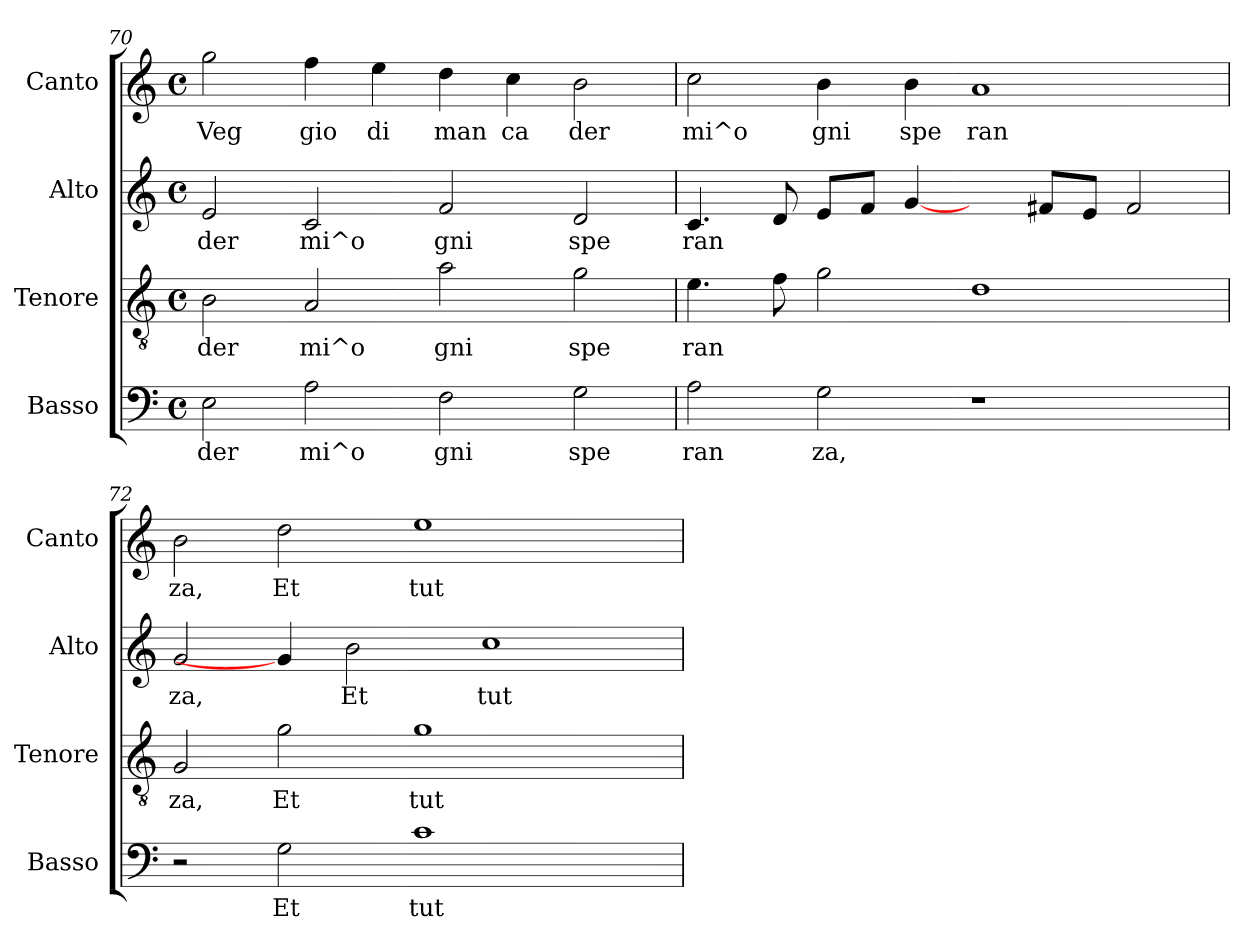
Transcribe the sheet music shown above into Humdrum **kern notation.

**kern	**text	**kern	**text	**kern	**text	**kern	**text
*part4	*part4	*part3	*part3	*part2	*part2	*part1	*part1
*staff4	*staff4	*staff3	*staff3	*staff2	*staff2	*staff1	*staff1
*I"Basso	*	*I"Tenore	*	*I"Alto	*	*I"Canto	*
*I'Basso	*	*I'Tenore	*	*I'Alto	*	*I'Canto	*
*clefF4	*	*clefGv2	*	*clefG2	*	*clefG2	*
*k[]	*	*k[]	*	*k[]	*	*k[]	*
*C:	*	*C:	*	*C:	*	*C:	*
*M4/4	*	*M4/4	*	*M4/4	*	*M4/4	*
*met(c)	*	*met(c)	*	*met(c)	*	*met(c)	*
=70	=70	=70	=70	=70	=70	=70	=70
!	!LO:LY:b:cj	!	!LO:LY:b:cj	!	!LO:LY:b:cj	!	!LO:LY:b:cj
2E\	der	2B\	der	2e/	der	2gg\	Veg
!	!LO:LY:b:cj	!	!LO:LY:b:cj	!	!LO:LY:b:cj	!	!LO:LY:b:cj
2A\	mi^o	2A/	mi^o	2c/	mi^o	4ff\	gio
!	!	!	!	!	!	!	!LO:LY:b:cj
.	.	.	.	.	.	4ee\	di
!	!LO:LY:b:cj	!	!LO:LY:b:cj	!	!LO:LY:b:cj	!	!LO:LY:b:cj
2F\	gni	2a\	gni	2f/	gni	4dd\	man
!	!	!	!	!	!	!	!LO:LY:b:cj
.	.	.	.	.	.	4cc\	ca
!	!LO:LY:b:cj	!	!LO:LY:b:cj	!	!LO:LY:b:cj	!	!LO:LY:b:cj
2G\	spe	2g\	spe	2d/	spe	2b\	der
=71	=71	=71	=71	=71	=71	=71	=71
!	!LO:LY:b:cj	!	!LO:LY:b:cj	!	!LO:LY:b:cj	!	!LO:LY:b:cj
2A\	ran	4.e\	ran	4.c/	ran	2cc\	mi^o
!	!	!	!LO:LY:b:cj	!	!LO:LY:b:cj	!	!
.	.	8f\	.	8d/	.	.	.
!	!LO:LY:b:cj	!	!LO:LY:b:cj	!	!LO:LY:b:cj	!	!LO:LY:b:cj
2G\	za,	2g\	.	8e/L	.	4b\	gni
!	!	!	!	!	!LO:LY:b:cj	!	!
.	.	.	.	8f/J	.	.	.
!	!	!	!	!	!LO:LY:b:cj	!	!LO:LY:b:cj
.	.	.	.	[4g/	.	4b\	spe
!	!	!	!LO:LY:b:cj	!	!	!	!LO:LY:b:cj
1r	.	1d	.	4ryy	.	1a	ran
!	!	!	!	!	!LO:LY:b:cj	!	!
.	.	.	.	8f#/L	.	.	.
!	!	!	!	!	!LO:LY:b:cj	!	!
.	.	.	.	8e/J	.	.	.
!	!	!	!	!	!LO:LY:b:cj	!	!
.	.	.	.	2f#/	.	.	.
=72	=72	=72	=72	=72	=72	=72	=72
!	!	!	!LO:LY:b:cj	!	!LO:LY:b:cj	!	!LO:LY:b:cj
2r	.	2G/	za,	2g/	za,	2b\	za,
!	!LO:LY:b:cj	!	!LO:LY:b:cj	!	!	!	!LO:LY:b:cj
2G\	Et	2g\	Et	4g/]	.	2dd\	Et
!	!	!	!	!	!LO:LY:b:cj	!	!
.	.	.	.	2b\	Et	.	.
!	!LO:LY:b:cj	!	!LO:LY:b:cj	!	!	!	!LO:LY:b:cj
1c	tut	1g	tut	.	.	1ee	tut
!	!	!	!	!	!LO:LY:b:cj	!	!
.	.	.	.	1cc	tut	.	.
4ryy	.	4ryy	.	.	.	4ryy	.
=	=	=	=	=	=	=	=
*-	*-	*-	*-	*-	*-	*-	*-
